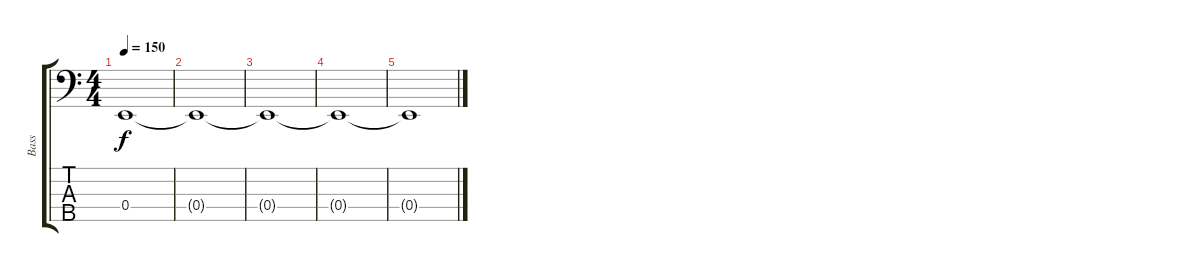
\track ("Bass" "Bass") {instrument electricbassfinger}
\staff {score tabs}
\tuning (G2 D2 A1 E1 B0) {hide}
\ts (4 4)
\tempo 150
\clef f4
\ks c
0.4{t}.1{dy f} |
0.4{t}.1 |
0.4{t}.1 |
0.4{t}.1 |
0.4{t}.1
